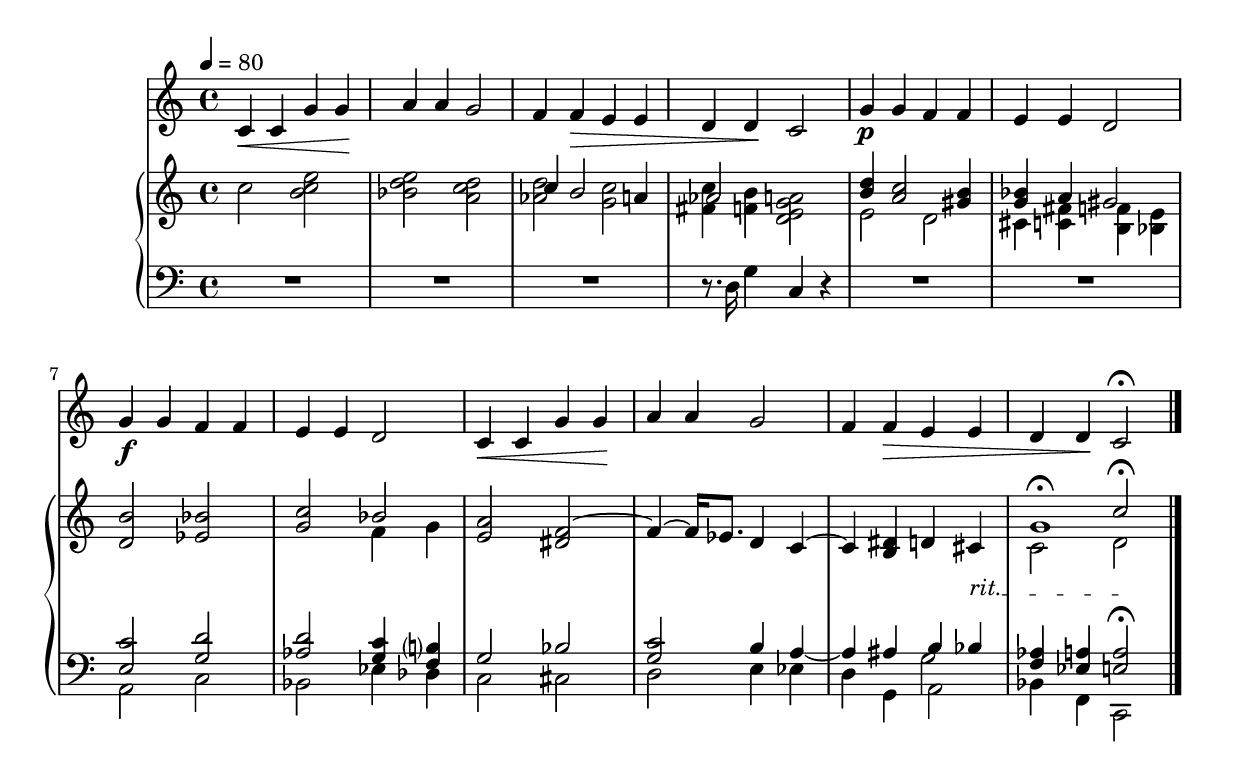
\version "2.18.2"
\include "articulate.ly"
dodososo = {c\< c g' g\! a a g2 f4 f\> e e d d\! }

music = 
  <<
    \new Staff = "up" \with {
      midiInstrument = "celesta" 
	}
    \new Voice \relative c' { 
      \tempo 4 = 80
      \dodososo c2
      g'4\p g f f e e d2
	  g4\f g f f e e d2
      \dodososo c2\fermata \bar "|."
    }
	\new PianoStaff <<
    \new Staff = "up" \with {
      midiInstrument = "harmonica" 
      midiMinimumVolume = #0.3
      midiMaximumVolume = #0.5
    }
    <<
      \new Voice \relative c'' { 
	   	\voiceOne
		s1 s1 c4 b2 a4 as2 s2 <b d>4 <a c>2 <gis b>4 
		<g bes> a gis2 <d b'>2 <es bes'> <g c> << {bes} \\ {f4 g} >>
		<e a>2 <dis f> ~ f4 ~ f16 es8. d4 c  ~ c4 <b dis> 
		 d << {s4 g1\fermata} \\ 
		 { \override TextSpanner.bound-details.left.text = "rit."
		\once \stemUp cis,4_\startTextSpan c2 d\stopTextSpan } \\ 
		{ \voiceThree s4 s2 c'2\fermata }>> 	
		\bar "|."
      }
	  \new Voice \relative c'' { 
	  	\voiceTwo
        c2 <b c e> <bes d e> <a c d> <as d> <g c> <fis c'>4 <f b> <d e g a>2
        e2 d cis4 <c fis> <b f'> <bes e> 
		\change Staff = "down" \stemUp <e, c'>2 <g d'> <as d> <g c>4
		<f b?> g2 bes <g c> b4 a~a ais  << {b4 bes} \\ {\voiceFour g2} >> <f as>4 <es a>
		<e a>2^\fermata	\bar "|."				  
      }
    >>
    \new Staff = "down" \with {
      midiInstrument = "harmonica" 
      midiMinimumVolume = #0.3
      midiMaximumVolume = #0.5
    }
    \new Voice \relative c { 
		\clef "bass"
        R1 R1 R1 r8. d16 g4 c,4 r
        R1 R1 \stemDown a2 c bes es4 des 
		c2 cis d e4 es d g, a2
		\set Score.tempoHideNote = ##t 
		\tempo 4=70
		bes4 \tempo 4=55
		f \tempo 4=40
		c2 \bar "|."
    }
	>>
  >>
  
\score{
  \music
  \layout{}
}
\score {
  \articulate <<
    \music
  >>
  \midi { }
}